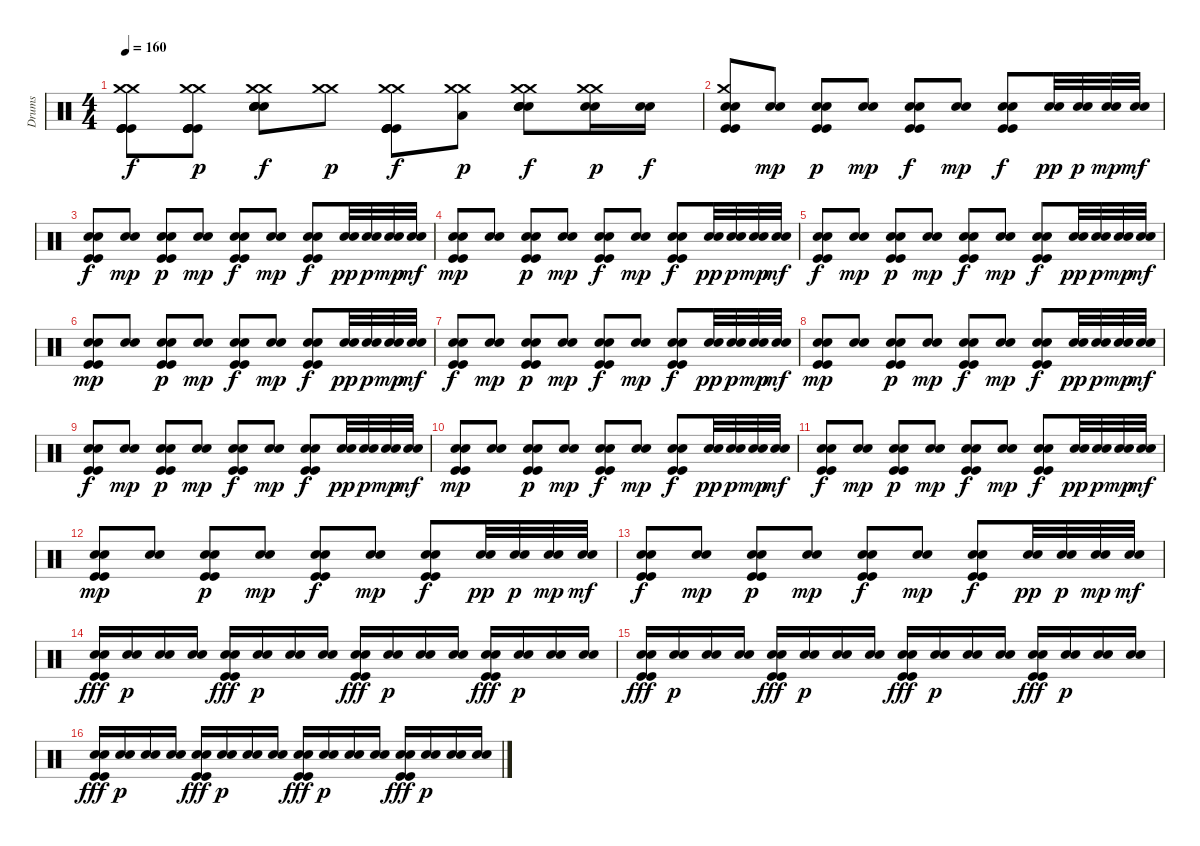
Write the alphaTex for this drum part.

\track ("Drums" "Drums") {instrument percussion}
\staff {score}
\articulation defaults
\ts (4 4)
\tempo 160
\clef neutral
\ks c
("Kick (hit)" "Kick (hit)" "Kick (hit)" "Crash medium (hit)" "Kick (hit)" "Crash medium (hit)").8{dy f} ("Kick (hit)" "Crash medium (hit)" "Kick (hit)" "Crash medium (hit)" "Kick (hit)" "Kick (hit)").8{dy p} ("Electric Snare (hit)" "Electric Snare (hit)" "Crash medium (hit)" "Crash medium (hit)" "Electric Snare (hit)" "Electric Snare (hit)").8{dy f} ("Crash medium (hit)" "Crash medium (hit)").8{dy p} ("Kick (hit)" "Kick (hit)" "Crash medium (hit)" "Kick (hit)" "Crash medium (hit)" "Kick (hit)").8{dy f} ("Crash medium (hit)" "Crash medium (hit)" "Low Tom (hit)").8{dy p} ("Electric Snare (hit)" "Electric Snare (hit)" "Crash medium (hit)" "Crash medium (hit)" "Electric Snare (hit)" "Electric Snare (hit)").8{dy f} ("Electric Snare (hit)" "Crash medium (hit)" "Crash medium (hit)" "Electric Snare (hit)").16{dy p} ("Electric Snare (hit)" "Electric Snare (hit)").16{dy f} |
("Electric Snare (hit)" "Electric Snare (hit)" "Kick (hit)" "Crash medium (hit)" "Kick (hit)").8 ("Electric Snare (hit)" "Electric Snare (hit)").8{dy mp} ("Electric Snare (hit)" "Electric Snare (hit)" "Kick (hit)" "Kick (hit)").8{dy p} ("Electric Snare (hit)" "Electric Snare (hit)").8{dy mp} ("Electric Snare (hit)" "Electric Snare (hit)" "Kick (hit)" "Kick (hit)").8{dy f} ("Electric Snare (hit)" "Electric Snare (hit)").8{dy mp} ("Electric Snare (hit)" "Kick (hit)" "Kick (hit)" "Electric Snare (hit)").8{dy f} ("Electric Snare (hit)" "Electric Snare (hit)").32{dy pp} ("Electric Snare (hit)" "Electric Snare (hit)").32{dy p} ("Electric Snare (hit)" "Electric Snare (hit)").32{dy mp} ("Electric Snare (hit)" "Electric Snare (hit)").32{dy mf} |
("Electric Snare (hit)" "Electric Snare (hit)" "Kick (hit)" "Kick (hit)").8{dy f} ("Electric Snare (hit)" "Electric Snare (hit)").8{dy mp} ("Electric Snare (hit)" "Electric Snare (hit)" "Kick (hit)" "Kick (hit)").8{dy p} ("Electric Snare (hit)" "Electric Snare (hit)").8{dy mp} ("Electric Snare (hit)" "Electric Snare (hit)" "Kick (hit)" "Kick (hit)").8{dy f} ("Electric Snare (hit)" "Electric Snare (hit)").8{dy mp} ("Electric Snare (hit)" "Kick (hit)" "Kick (hit)" "Electric Snare (hit)").8{dy f} ("Electric Snare (hit)" "Electric Snare (hit)").32{dy pp} ("Electric Snare (hit)" "Electric Snare (hit)").32{dy p} ("Electric Snare (hit)" "Electric Snare (hit)").32{dy mp} ("Electric Snare (hit)" "Electric Snare (hit)").32{dy mf} |
("Electric Snare (hit)" "Electric Snare (hit)" "Kick (hit)" "Kick (hit)").8{dy mp} ("Electric Snare (hit)" "Electric Snare (hit)").8 ("Electric Snare (hit)" "Electric Snare (hit)" "Kick (hit)" "Kick (hit)").8{dy p} ("Electric Snare (hit)" "Electric Snare (hit)").8{dy mp} ("Electric Snare (hit)" "Electric Snare (hit)" "Kick (hit)" "Kick (hit)").8{dy f} ("Electric Snare (hit)" "Electric Snare (hit)").8{dy mp} ("Electric Snare (hit)" "Kick (hit)" "Kick (hit)" "Electric Snare (hit)").8{dy f} ("Electric Snare (hit)" "Electric Snare (hit)").32{dy pp} ("Electric Snare (hit)" "Electric Snare (hit)").32{dy p} ("Electric Snare (hit)" "Electric Snare (hit)").32{dy mp} ("Electric Snare (hit)" "Electric Snare (hit)").32{dy mf} |
("Electric Snare (hit)" "Electric Snare (hit)" "Kick (hit)" "Kick (hit)").8{dy f} ("Electric Snare (hit)" "Electric Snare (hit)").8{dy mp} ("Electric Snare (hit)" "Electric Snare (hit)" "Kick (hit)" "Kick (hit)").8{dy p} ("Electric Snare (hit)" "Electric Snare (hit)").8{dy mp} ("Electric Snare (hit)" "Electric Snare (hit)" "Kick (hit)" "Kick (hit)").8{dy f} ("Electric Snare (hit)" "Electric Snare (hit)").8{dy mp} ("Electric Snare (hit)" "Kick (hit)" "Kick (hit)" "Electric Snare (hit)").8{dy f} ("Electric Snare (hit)" "Electric Snare (hit)").32{dy pp} ("Electric Snare (hit)" "Electric Snare (hit)").32{dy p} ("Electric Snare (hit)" "Electric Snare (hit)").32{dy mp} ("Electric Snare (hit)" "Electric Snare (hit)").32{dy mf} |
("Electric Snare (hit)" "Electric Snare (hit)" "Kick (hit)" "Kick (hit)").8{dy mp} ("Electric Snare (hit)" "Electric Snare (hit)").8 ("Electric Snare (hit)" "Electric Snare (hit)" "Kick (hit)" "Kick (hit)").8{dy p} ("Electric Snare (hit)" "Electric Snare (hit)").8{dy mp} ("Electric Snare (hit)" "Electric Snare (hit)" "Kick (hit)" "Kick (hit)").8{dy f} ("Electric Snare (hit)" "Electric Snare (hit)").8{dy mp} ("Electric Snare (hit)" "Kick (hit)" "Kick (hit)" "Electric Snare (hit)").8{dy f} ("Electric Snare (hit)" "Electric Snare (hit)").32{dy pp} ("Electric Snare (hit)" "Electric Snare (hit)").32{dy p} ("Electric Snare (hit)" "Electric Snare (hit)").32{dy mp} ("Electric Snare (hit)" "Electric Snare (hit)").32{dy mf} |
("Electric Snare (hit)" "Electric Snare (hit)" "Kick (hit)" "Kick (hit)").8{dy f} ("Electric Snare (hit)" "Electric Snare (hit)").8{dy mp} ("Electric Snare (hit)" "Electric Snare (hit)" "Kick (hit)" "Kick (hit)").8{dy p} ("Electric Snare (hit)" "Electric Snare (hit)").8{dy mp} ("Electric Snare (hit)" "Electric Snare (hit)" "Kick (hit)" "Kick (hit)").8{dy f} ("Electric Snare (hit)" "Electric Snare (hit)").8{dy mp} ("Electric Snare (hit)" "Kick (hit)" "Kick (hit)" "Electric Snare (hit)").8{dy f} ("Electric Snare (hit)" "Electric Snare (hit)").32{dy pp} ("Electric Snare (hit)" "Electric Snare (hit)").32{dy p} ("Electric Snare (hit)" "Electric Snare (hit)").32{dy mp} ("Electric Snare (hit)" "Electric Snare (hit)").32{dy mf} |
("Electric Snare (hit)" "Electric Snare (hit)" "Kick (hit)" "Kick (hit)").8{dy mp} ("Electric Snare (hit)" "Electric Snare (hit)").8 ("Electric Snare (hit)" "Electric Snare (hit)" "Kick (hit)" "Kick (hit)").8{dy p} ("Electric Snare (hit)" "Electric Snare (hit)").8{dy mp} ("Electric Snare (hit)" "Electric Snare (hit)" "Kick (hit)" "Kick (hit)").8{dy f} ("Electric Snare (hit)" "Electric Snare (hit)").8{dy mp} ("Electric Snare (hit)" "Kick (hit)" "Kick (hit)" "Electric Snare (hit)").8{dy f} ("Electric Snare (hit)" "Electric Snare (hit)").32{dy pp} ("Electric Snare (hit)" "Electric Snare (hit)").32{dy p} ("Electric Snare (hit)" "Electric Snare (hit)").32{dy mp} ("Electric Snare (hit)" "Electric Snare (hit)").32{dy mf} |
("Electric Snare (hit)" "Electric Snare (hit)" "Kick (hit)" "Kick (hit)").8{dy f} ("Electric Snare (hit)" "Electric Snare (hit)").8{dy mp} ("Electric Snare (hit)" "Electric Snare (hit)" "Kick (hit)" "Kick (hit)").8{dy p} ("Electric Snare (hit)" "Electric Snare (hit)").8{dy mp} ("Electric Snare (hit)" "Electric Snare (hit)" "Kick (hit)" "Kick (hit)").8{dy f} ("Electric Snare (hit)" "Electric Snare (hit)").8{dy mp} ("Electric Snare (hit)" "Kick (hit)" "Kick (hit)" "Electric Snare (hit)").8{dy f} ("Electric Snare (hit)" "Electric Snare (hit)").32{dy pp} ("Electric Snare (hit)" "Electric Snare (hit)").32{dy p} ("Electric Snare (hit)" "Electric Snare (hit)").32{dy mp} ("Electric Snare (hit)" "Electric Snare (hit)").32{dy mf} |
("Electric Snare (hit)" "Electric Snare (hit)" "Kick (hit)" "Kick (hit)").8{dy mp} ("Electric Snare (hit)" "Electric Snare (hit)").8 ("Electric Snare (hit)" "Electric Snare (hit)" "Kick (hit)" "Kick (hit)").8{dy p} ("Electric Snare (hit)" "Electric Snare (hit)").8{dy mp} ("Electric Snare (hit)" "Electric Snare (hit)" "Kick (hit)" "Kick (hit)").8{dy f} ("Electric Snare (hit)" "Electric Snare (hit)").8{dy mp} ("Electric Snare (hit)" "Kick (hit)" "Kick (hit)" "Electric Snare (hit)").8{dy f} ("Electric Snare (hit)" "Electric Snare (hit)").32{dy pp} ("Electric Snare (hit)" "Electric Snare (hit)").32{dy p} ("Electric Snare (hit)" "Electric Snare (hit)").32{dy mp} ("Electric Snare (hit)" "Electric Snare (hit)").32{dy mf} |
("Electric Snare (hit)" "Electric Snare (hit)" "Kick (hit)" "Kick (hit)").8{dy f} ("Electric Snare (hit)" "Electric Snare (hit)").8{dy mp} ("Electric Snare (hit)" "Electric Snare (hit)" "Kick (hit)" "Kick (hit)").8{dy p} ("Electric Snare (hit)" "Electric Snare (hit)").8{dy mp} ("Electric Snare (hit)" "Electric Snare (hit)" "Kick (hit)" "Kick (hit)").8{dy f} ("Electric Snare (hit)" "Electric Snare (hit)").8{dy mp} ("Electric Snare (hit)" "Kick (hit)" "Kick (hit)" "Electric Snare (hit)").8{dy f} ("Electric Snare (hit)" "Electric Snare (hit)").32{dy pp} ("Electric Snare (hit)" "Electric Snare (hit)").32{dy p} ("Electric Snare (hit)" "Electric Snare (hit)").32{dy mp} ("Electric Snare (hit)" "Electric Snare (hit)").32{dy mf} |
("Electric Snare (hit)" "Electric Snare (hit)" "Kick (hit)" "Kick (hit)").8{dy mp} ("Electric Snare (hit)" "Electric Snare (hit)").8 ("Electric Snare (hit)" "Electric Snare (hit)" "Kick (hit)" "Kick (hit)").8{dy p} ("Electric Snare (hit)" "Electric Snare (hit)").8{dy mp} ("Electric Snare (hit)" "Electric Snare (hit)" "Kick (hit)" "Kick (hit)").8{dy f} ("Electric Snare (hit)" "Electric Snare (hit)").8{dy mp} ("Electric Snare (hit)" "Kick (hit)" "Kick (hit)" "Electric Snare (hit)").8{dy f} ("Electric Snare (hit)" "Electric Snare (hit)").32{dy pp} ("Electric Snare (hit)" "Electric Snare (hit)").32{dy p} ("Electric Snare (hit)" "Electric Snare (hit)").32{dy mp} ("Electric Snare (hit)" "Electric Snare (hit)").32{dy mf} |
("Electric Snare (hit)" "Electric Snare (hit)" "Kick (hit)" "Kick (hit)").8{dy f} ("Electric Snare (hit)" "Electric Snare (hit)").8{dy mp} ("Electric Snare (hit)" "Electric Snare (hit)" "Kick (hit)" "Kick (hit)").8{dy p} ("Electric Snare (hit)" "Electric Snare (hit)").8{dy mp} ("Electric Snare (hit)" "Electric Snare (hit)" "Kick (hit)" "Kick (hit)").8{dy f} ("Electric Snare (hit)" "Electric Snare (hit)").8{dy mp} ("Electric Snare (hit)" "Kick (hit)" "Kick (hit)" "Electric Snare (hit)").8{dy f} ("Electric Snare (hit)" "Electric Snare (hit)").32{dy pp} ("Electric Snare (hit)" "Electric Snare (hit)").32{dy p} ("Electric Snare (hit)" "Electric Snare (hit)").32{dy mp} ("Electric Snare (hit)" "Electric Snare (hit)").32{dy mf} |
("Electric Snare (hit)" "Electric Snare (hit)" "Kick (hit)" "Kick (hit)").16{dy fff} ("Electric Snare (hit)" "Electric Snare (hit)").16{dy p} ("Electric Snare (hit)" "Electric Snare (hit)").16 ("Electric Snare (hit)" "Electric Snare (hit)").16 ("Electric Snare (hit)" "Electric Snare (hit)" "Kick (hit)" "Kick (hit)").16{dy fff} ("Electric Snare (hit)" "Electric Snare (hit)").16{dy p} ("Electric Snare (hit)" "Electric Snare (hit)").16 ("Electric Snare (hit)" "Electric Snare (hit)").16 ("Electric Snare (hit)" "Electric Snare (hit)" "Kick (hit)" "Kick (hit)").16{dy fff} ("Electric Snare (hit)" "Electric Snare (hit)").16{dy p} ("Electric Snare (hit)" "Electric Snare (hit)").16 ("Electric Snare (hit)" "Electric Snare (hit)").16 ("Electric Snare (hit)" "Electric Snare (hit)" "Kick (hit)" "Kick (hit)").16{dy fff} ("Electric Snare (hit)" "Electric Snare (hit)").16{dy p} ("Electric Snare (hit)" "Electric Snare (hit)").16 ("Electric Snare (hit)" "Electric Snare (hit)").16 |
("Electric Snare (hit)" "Electric Snare (hit)" "Kick (hit)" "Kick (hit)").16{dy fff} ("Electric Snare (hit)" "Electric Snare (hit)").16{dy p} ("Electric Snare (hit)" "Electric Snare (hit)").16 ("Electric Snare (hit)" "Electric Snare (hit)").16 ("Electric Snare (hit)" "Electric Snare (hit)" "Kick (hit)" "Kick (hit)").16{dy fff} ("Electric Snare (hit)" "Electric Snare (hit)").16{dy p} ("Electric Snare (hit)" "Electric Snare (hit)").16 ("Electric Snare (hit)" "Electric Snare (hit)").16 ("Electric Snare (hit)" "Electric Snare (hit)" "Kick (hit)" "Kick (hit)").16{dy fff} ("Electric Snare (hit)" "Electric Snare (hit)").16{dy p} ("Electric Snare (hit)" "Electric Snare (hit)").16 ("Electric Snare (hit)" "Electric Snare (hit)").16 ("Electric Snare (hit)" "Electric Snare (hit)" "Kick (hit)" "Kick (hit)").16{dy fff} ("Electric Snare (hit)" "Electric Snare (hit)").16{dy p} ("Electric Snare (hit)" "Electric Snare (hit)").16 ("Electric Snare (hit)" "Electric Snare (hit)").16 |
("Electric Snare (hit)" "Electric Snare (hit)" "Kick (hit)" "Kick (hit)").16{dy fff} ("Electric Snare (hit)" "Electric Snare (hit)").16{dy p} ("Electric Snare (hit)" "Electric Snare (hit)").16 ("Electric Snare (hit)" "Electric Snare (hit)").16 ("Electric Snare (hit)" "Electric Snare (hit)" "Kick (hit)" "Kick (hit)").16{dy fff} ("Electric Snare (hit)" "Electric Snare (hit)").16{dy p} ("Electric Snare (hit)" "Electric Snare (hit)").16 ("Electric Snare (hit)" "Electric Snare (hit)").16 ("Electric Snare (hit)" "Electric Snare (hit)" "Kick (hit)" "Kick (hit)").16{dy fff} ("Electric Snare (hit)" "Electric Snare (hit)").16{dy p} ("Electric Snare (hit)" "Electric Snare (hit)").16 ("Electric Snare (hit)" "Electric Snare (hit)").16 ("Electric Snare (hit)" "Electric Snare (hit)" "Kick (hit)" "Kick (hit)").16{dy fff} ("Electric Snare (hit)" "Electric Snare (hit)").16{dy p} ("Electric Snare (hit)" "Electric Snare (hit)").16 ("Electric Snare (hit)" "Electric Snare (hit)").16
